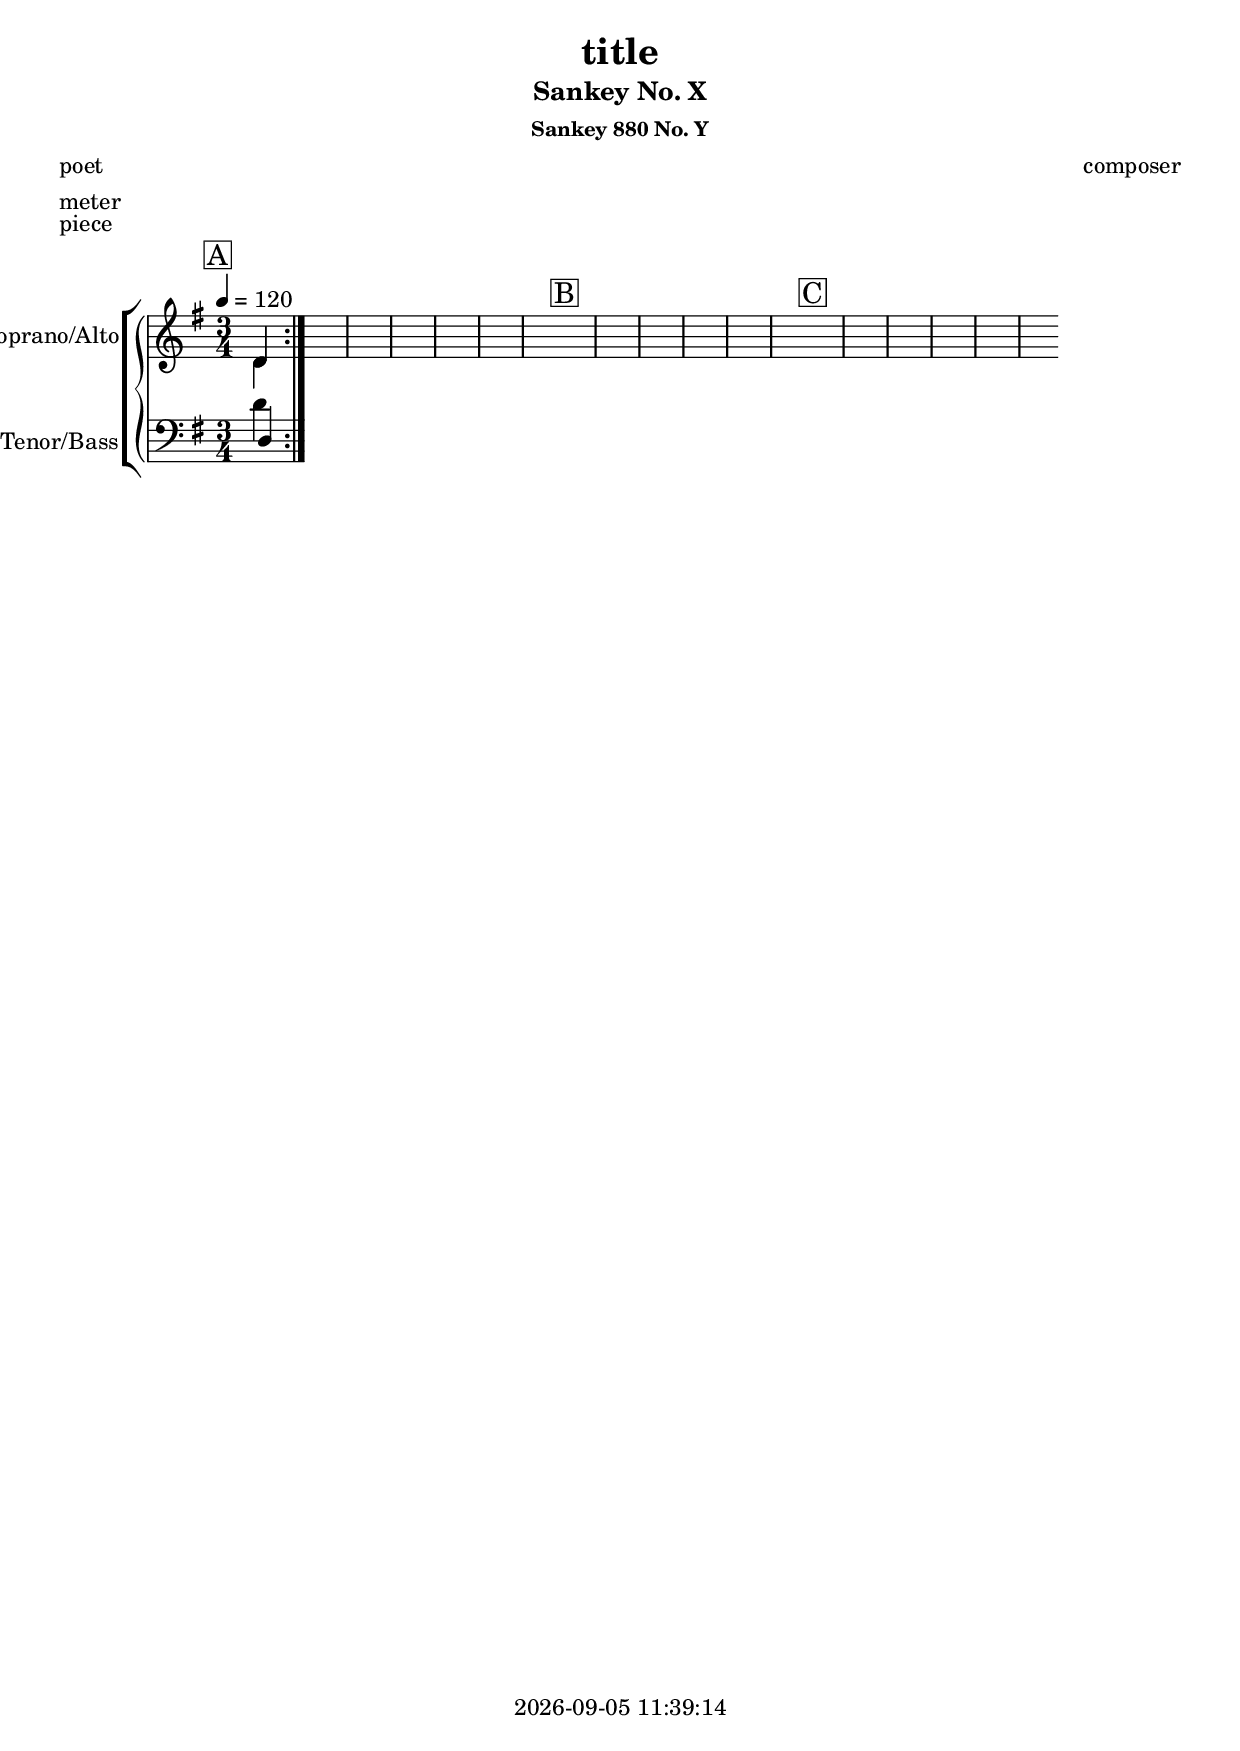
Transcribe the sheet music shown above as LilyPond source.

\version "2.20.2"

\include "articulate.ly"

today = #(strftime "%Y-%m-%d %H:%M:%S" (localtime (current-time)))

\header {
% centered at top
%  dedication  = "dedication"
  title       = "title"
  subtitle    = "Sankey No. X"
  subsubtitle = "Sankey 880 No. Y"
%  instrument  = "instrument"
  
% arrangement of following lines:
%
%  poet    composer
%  meter   arranger
%  piece       opus

  composer    = "composer"
%  arranger    = "arranger"
%  opus        = "opus"

  poet        = "poet"
  meter       = "meter"
  piece       = "piece"

% centered at bottom
% tagline     = "tagline" % default lilypond version
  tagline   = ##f
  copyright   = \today
}

% #(set-global-staff-size 16)

global = {
  \key g \major
  \time 3/4
  \tempo 4=120
  \partial 4
}

RehearsalTrack = {
% \set Score.currentBarNumber = #5
% \mark \markup { \circle "1a" }
  \mark \markup { \box "A" } s2.*6
  \mark \markup { \box "B" } s2.*5
  \mark \markup { \box "C" } s2.*5
}

TempoTrack = {
}

soprano = \relative c' {
  \global
  \repeat volta 4 {
    d4
  }
}

dynamicsWomen = {
  \override DynamicTextSpanner.style = #'none
}

alto = \relative c' {
  \global
  \repeat volta 4 {
    d4
  }
}

tenor = \relative c {
  \global
  \repeat volta 4 {
    d4
  }
}

dynamicsMen = {
  \override DynamicTextSpanner.style = #'none
}

bass= \relative c' {
  \global
  \repeat volta 4 {
    d4
  }
}

wordsOne = \lyricmode {
  \set stanza = "1."
}
  
wordsTwo = \lyricmode {
  \set stanza = "2."
}
  
wordsThree = \lyricmode {
  \set stanza = "3."
}
  
wordsFour = \lyricmode {
  \set stanza = "4."
}
  
wordsFive = \lyricmode {
  \set stanza = "5."
}
  
wordsSix = \lyricmode {
  \set stanza = "6."
}
  
wordsMidi = \lyricmode {
}
  
pianoRH = \relative c' {
  \global
  c4
  \bar "|."
}

pianoRHone = \relative c' {
  \global
  \voiceOne
  c4
  \bar "|."
}

pianoRHtwo = \relative c' {
  \global
  \voiceTwo
  c4
  \bar "|."
}

dynamicsPiano = {
  \override DynamicTextSpanner.style = #'none
}

pianoLH = \relative c' {
  \global
  \oneVoice
  c4
  \bar "|."
}

pianoLHone = \relative c' {
  \global
  \voiceOne
  c4
  \bar "|."
}

pianoLHtwo = \relative c' {
  \global
  \voiceTwo
  c4
  \bar "|."
}

\book {
  \bookOutputSuffix "repeat"
  \score {
%    \unfoldRepeats
%    \articulate
%    <<
    \context GrandStaff <<
%      <<
%        \new ChordNames { \ChordTrack }
%        \new FretBoards { \ChordTrack }
%      >>
      <<
        \new ChoirStaff <<
%          \new Voice = tempo \TempoTrack
%                                  % Single soprano staff
%          \new Dynamics \dynamicsSop
%          \new Staff \with { instrumentName = #"Soprano" shortInstrumentName = #"S" } <<
%            \new Voice \RehearsalTrack
%            \new Voice = "soprano" \soprano
%            \new Lyrics \lyricsto "soprano" \wordsSop
%          >>
%                                  % Single alto staff
%          \new Dynamics \dynamicsAlto
%          \new Staff \with { instrumentName = #"Alto" shortInstrumentName = #"A" } <<
%            \new Voice = "alto" \alto
%            \new Lyrics \lyricsto "alto" \wordsAlto
%          >>
%                                  % Single tenor staff
%          \new Dynamics \dynamicsTenor
%          \new Staff \with { instrumentName = #"Tenor" shortInstrumentName = #"T" } <<
%            \clef "treble_8"
%            \new Voice = "tenor" \tenor
%            \new Lyrics \lyricsto "tenor" \wordsTenor
%          >>
%                                  % Single bass staff
%          \new Dynamics \dynamicsBass
%          \new Staff \with { instrumentName = #"Bass" shortInstrumentName = #"B" } <<
%            \clef "bass"
%            \new Voice = "bass" \bass
%            \new Lyrics \lyricsto "bass" \wordsBass
%          >>
                                  % Joint soprano/alto staff
          \new Dynamics \dynamicsWomen
          \new Staff \with { instrumentName = #"Soprano/Alto" shortInstrumentName = #"SA" } <<
            \new Voice \RehearsalTrack
%            \new Voice \TempoTrack
            \new Voice = "soprano" { \voiceOne \soprano }
            \new Voice = "alto"    { \voiceTwo \alto    }
            \new Lyrics \lyricsto "soprano" \wordsOne
            \new Lyrics \lyricsto "soprano" \wordsTwo
            \new Lyrics \lyricsto "soprano" \wordsThree
            \new Lyrics \lyricsto "soprano" \wordsFour
            \new Lyrics \lyricsto "soprano" \wordsFive
            \new Lyrics \lyricsto "soprano" \wordsSix
%            \new Lyrics \lyricsto "soprano" { \wordsOne
%                                              \wordsTwo
%                                              \wordsThree
%                                              \wordsFour
%                                              \wordsFive
%                                              \wordsSix
%                                            }
%            \new Lyrics \lyricsto "soprano" \wordsMidi
          >>
                                  % Joint tenor/bass staff
          \new Dynamics \dynamicsMen
          \new Staff \with { instrumentName = #"Tenor/Bass" shortInstrumentName = #"TB" } <<
            \clef "bass"
            \new Voice = "tenor" { \voiceOne \tenor }
            \new Voice = "bass"  { \voiceTwo \bass  }
          >>
        >>
%        \new PianoStaff <<
%          \new Staff <<
%            \new Voice \pianoRH
%            \new Voice \pianoRHone
%            \new Voice \pianoRHtwo
%          >>
%          \new Dynamics \dynamicsPiano
%          \new Staff <<
%            \clef "bass"
%            \new Voice \pianoLH
%            \new Voice \pianoLHone
%            \new Voice \pianoLHtwo
%          >>
%        >>
      >>
    >>
    \layout {
      indent = 1.5\cm
      \context {
        \Staff \RemoveAllEmptyStaves
      }
    }
    \midi {}
  }
}
